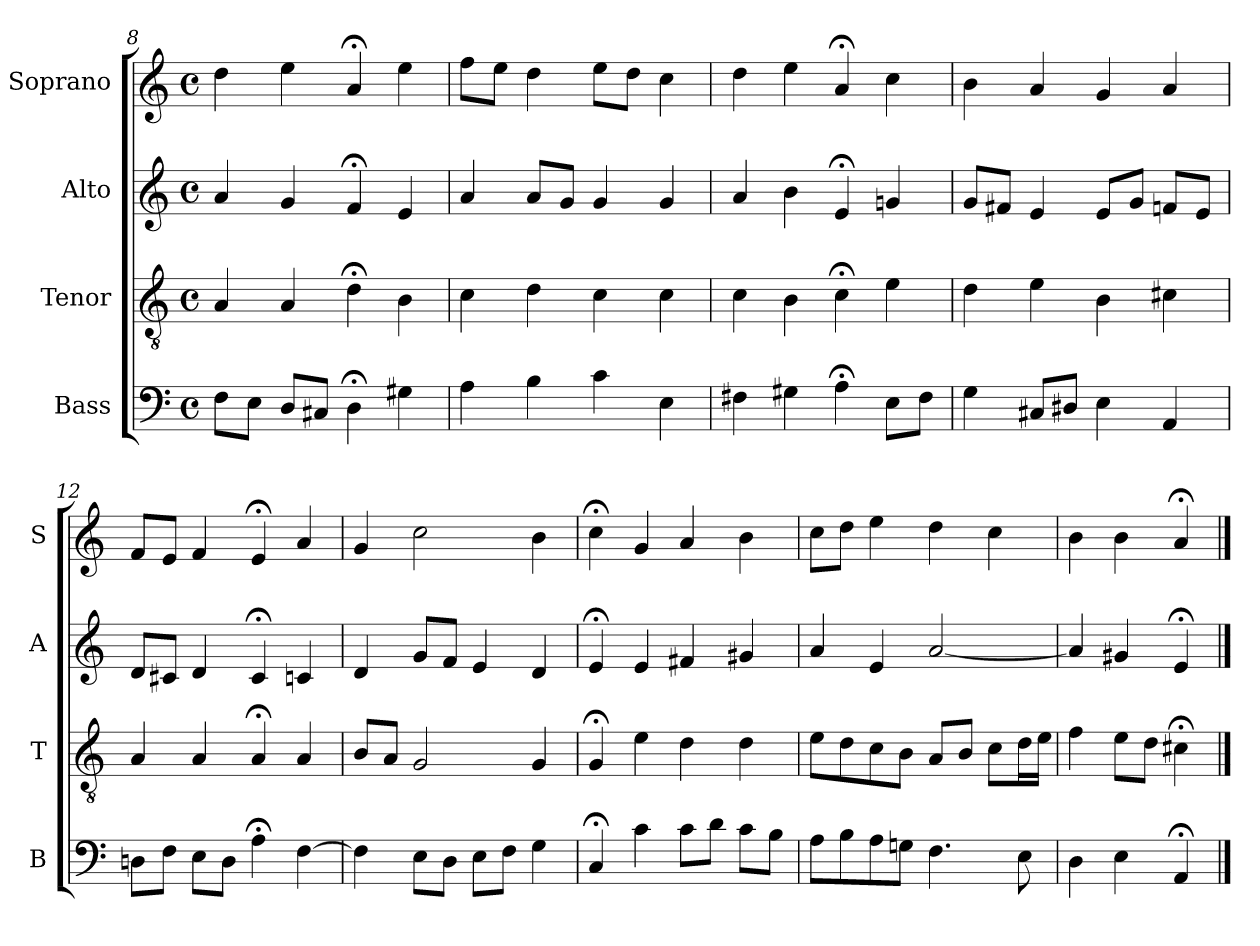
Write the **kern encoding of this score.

**kern	**kern	**kern	**kern
*part4	*part3	*part2	*part1
*staff4	*staff3	*staff2	*staff1
*I"Bass	*I"Tenor	*I"Alto	*I"Soprano
*I'B	*I'T	*I'A	*I'S
*clefF4	*clefGv2	*clefG2	*clefG2
*k[]	*k[]	*k[]	*k[]
*a:	*a:	*a:	*a:
*M4/4	*M4/4	*M4/4	*M4/4
*met(c)	*met(c)	*met(c)	*met(c)
=8	=8	=8	=8
8FL	4A	4a	4dd
8EJ	.	.	.
8DL	4A	4g	4ee
8C#XJ	.	.	.
4D;<	4d;<	4f;<	4a;<
4G#X	4B	4e	4ee
=9	=9	=9	=9
4A	4c	4a	8ffL
.	.	.	8eeJ
4B	4d	8aL	4dd
.	.	8gJ	.
4c	4c	4g	8eeL
.	.	.	8ddJ
4E	4c	4g	4cc
=10	=10	=10	=10
4F#Xi	4ci	4ai	4ddi
4G#X	4B	4b	4ee
4A;<	4c;<	4e;<	4a;<
8EL	4e	4gn	4cc
8F#J	.	.	.
=11	=11	=11	=11
4G	4d	8gL	4b
.	.	8f#XJ	.
8C#XL	4e	4e	4a
8D#XJ	.	.	.
4E	4B	8eL	4g
.	.	8gJ	.
4AA	4c#X	8fnL	4a
.	.	8eJ	.
=12	=12	=12	=12
8DnL	4A	8dL	8fL
8FJ	.	8c#XJ	8eJ
8EL	4A	4d	4f
8DJ	.	.	.
4A;<	4A;<	4c#;<	4e;<
[4F	4A	4cn	4a
=13	=13	=13	=13
4F]	8BL	4d	4g
.	8AJ	.	.
8EL	2G	8gL	2cc
8DJ	.	8fJ	.
8EL	.	4e	.
8FJ	.	.	.
4G	4G	4d	4b
=14	=14	=14	=14
4C;<	4G;<	4e;<	4cc;<
4c	4e	4e	4g
8cL	4d	4f#X	4a
8dJ	.	.	.
8cL	4d	4g#X	4b
8BJ	.	.	.
=15	=15	=15	=15
8AL	8eL	4a	8ccL
8B	8d	.	8ddJ
8A	8c	4e	4ee
8GnJ	8BJ	.	.
4.F	8AL	[2a	4dd
.	8BJ	.	.
.	8cL	.	4cc
8E	16dL	.	.
.	16eJJ	.	.
=16	=16	=16	=16
4D	4f	4a]	4b
4E	8eL	4g#X	4b
.	8dJ	.	.
4AA;<	4c#X;<	4e;<	4a;<
==	==	==	==
*-	*-	*-	*-
